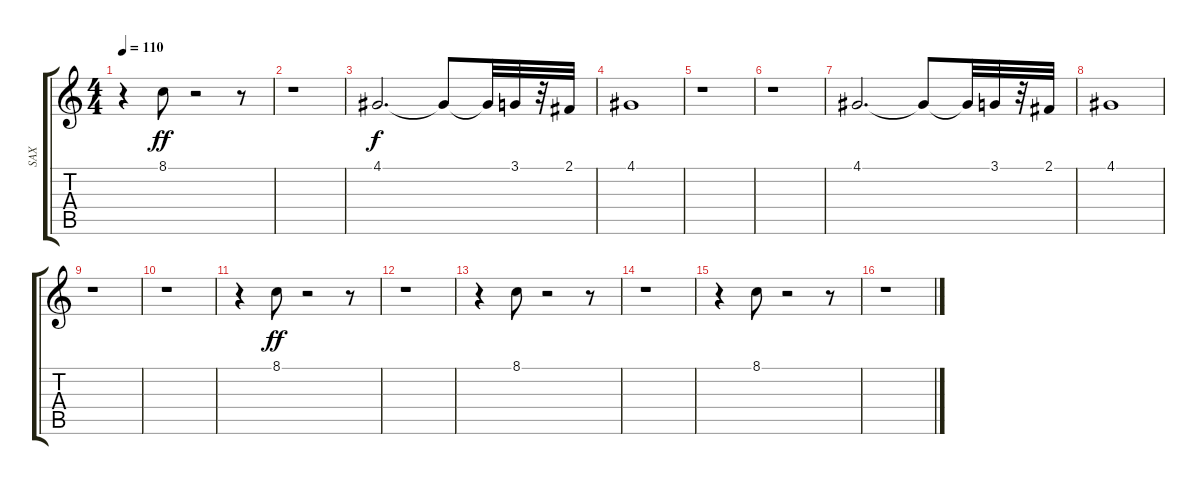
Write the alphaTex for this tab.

\track ("SAX" "SAX") {solo instrument tenorsax}
\staff {score tabs}
\tuning (E4 B3 G3 D3 A2 E2) {hide}
\ts (4 4)
\tempo 110
\clef g2
\ks c
r.4{dy ff} 8.1.8 r.2 r.8 |
r.1 |
4.1.2{d dy f volume 11} 4.1{t}.8 4.1{t}.32 3.1.32{volume 16} r.32 2.1.32 |
4.1.1{volume 11} |
r.1 |
r.1 |
4.1.2{d volume 11} 4.1{t}.8 4.1{t}.32 3.1.32{volume 16} r.32 2.1.32 |
4.1.1{volume 11} |
r.1 |
r.1 |
r.4 8.1.8{dy ff volume 8} r.2 r.8 |
r.1 |
r.4 8.1.8 r.2 r.8 |
r.1 |
r.4 8.1.8 r.2 r.8 |
r.1
